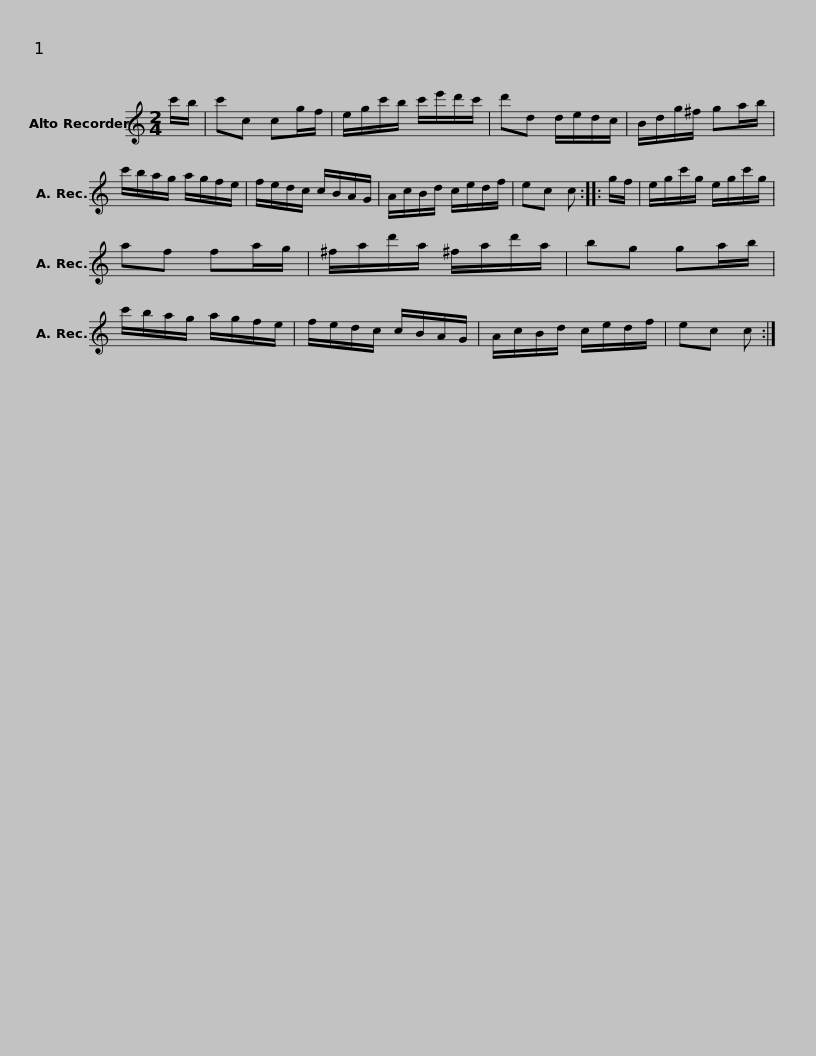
X:1
L:1/8
M:2/4
I:linebreak $
K:C
V:1 treble
V:1
 c'/b/ | c'c cg/f/ | e/g/c'/b/ c'/e'/d'/c'/ | d'd d/e/d/c/ | B/d/g/^f/ ga/b/ |$ %5
 c'/b/a/g/ a/g/f/e/ | f/e/d/c/ c/B/A/G/ | A/c/B/d/ c/e/d/f/ | ec c :: g/f/ |$ %10
 e/g/c'/g/ e/g/c'/g/ | af fa/g/ | ^f/a/d'/a/ ^f/a/d'/a/ | bg ga/b/ |$ c'/b/a/g/ a/g/f/e/ | %15
 f/e/d/c/ c/B/A/G/ | A/c/B/d/ c/e/d/f/ | ec c :| %18
